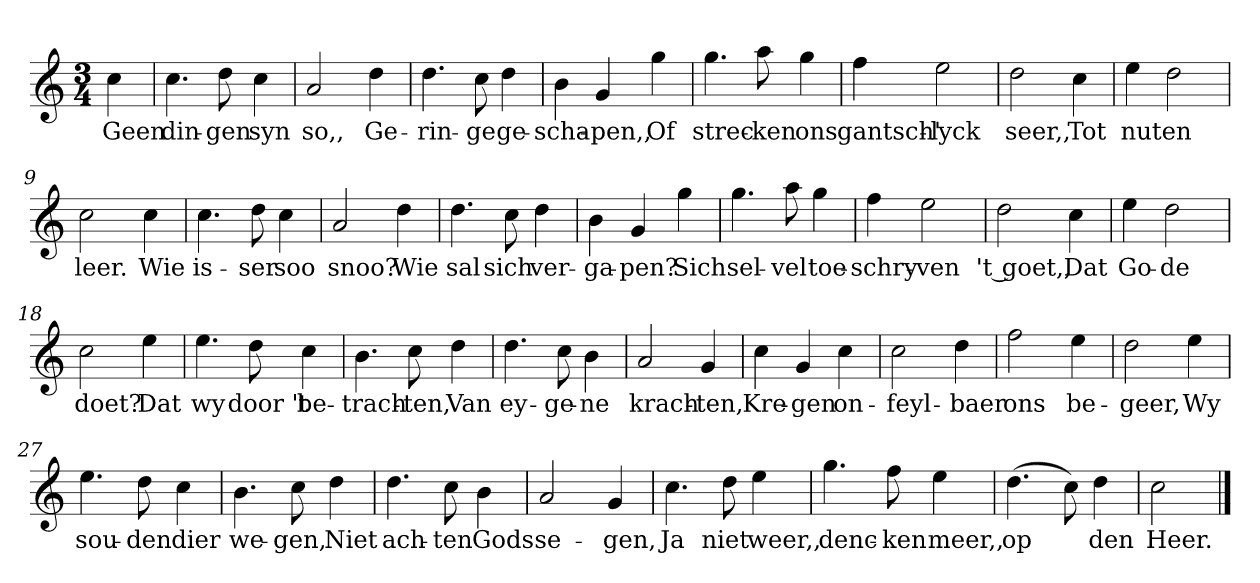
**kern	**text
*part1	*part1
*staff1	*staff1
*clefG2	*
*k[]	*
*C:	*
*M3/4	*
*MM120	*
=	=
4cc	Geen
=1	=1
4.cc	din-
8dd	-gen
4cc	syn
=2	=2
2a	so,,
4dd	Ge-
=3	=3
4.dd	-rin-
8cc	-ge
4dd	ge-
=4	=4
4b	-scha-
4g	-pen,,
4gg	Of
=5	=5
4.gg	strec-
8aa	-ken
4gg	ons
=6	=6
4ff	gantsch'-
2ee	-lyck
=7	=7
2dd	seer,,
4cc	Tot
=8	=8
4ee	nut
2dd	en
=9	=9
2cc	leer.
4cc	Wie
=10	=10
4.cc	is-
8dd	-ser
4cc	soo
=11	=11
2a	snoo?
4dd	Wie
=12	=12
4.dd	sal
8cc	sich
4dd	ver-
=13	=13
4b	-ga-
4g	-pen?
4gg	Sich
=14	=14
4.gg	sel-
8aa	-vel
4gg	toe-
=15	=15
4ff	-schry-
2ee	-ven
=16	=16
2dd	't goet,,
4cc	Dat
=17	=17
4ee	Go-
2dd	-de
=18	=18
2cc	doet?
4ee	Dat
=19	=19
4.ee	wy
8dd	door 't
4cc	be-
=20	=20
4.b	-trach-
8cc	-ten,
4dd	Van
=21	=21
4.dd	ey-
8cc	-ge-
4b	-ne
=22	=22
2a	krach-
4g	-ten,
=23	=23
4cc	Kre-
4g	-gen
4cc	on-
=24	=24
2cc	-feyl-
4dd	-baer
=25	=25
2ff	ons
4ee	be-
=26	=26
2dd	-geer,
4ee	Wy
=27	=27
4.ee	sou-
8dd	-den
4cc	dier
=28	=28
4.b	we-
8cc	-gen,
4dd	Niet
=29	=29
4.dd	ach-
8cc	-ten
4b	Gods
=30	=30
2a	se-
4g	-gen,
=31	=31
4.cc	Ja
8dd	niet
4ee	weer,,
=32	=32
4.gg	denc-
8ff	-ken
4ee	meer,,
=33	=33
(4.dd	op
8cc)	.
4dd	den
=34	=34
2cc	Heer.
==	==
*-	*-
